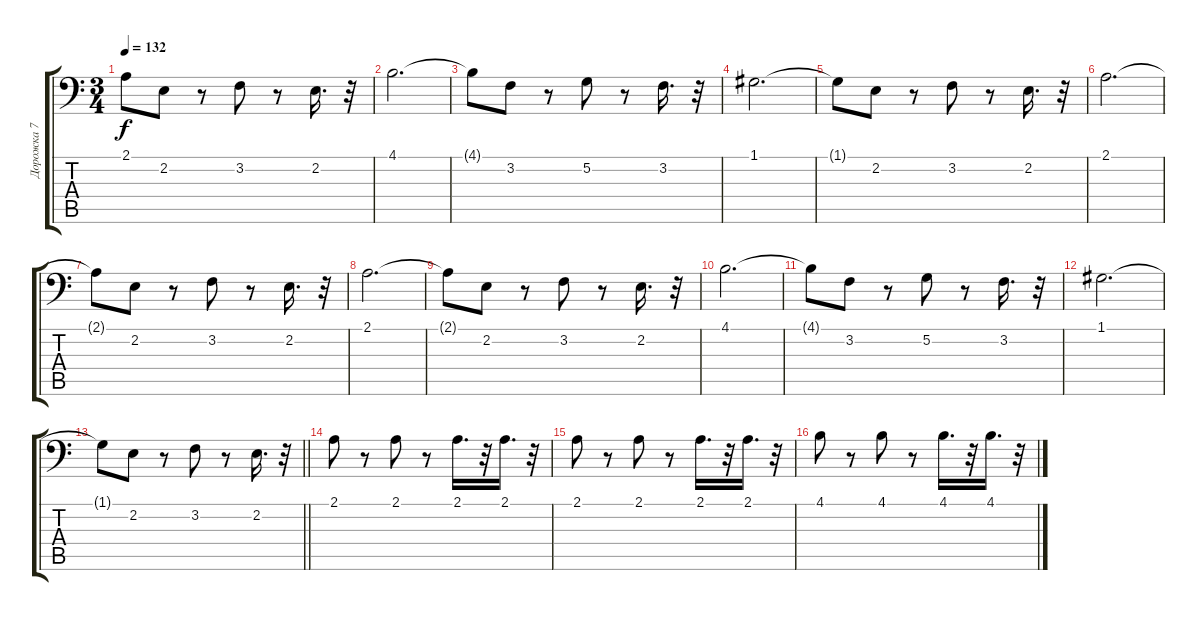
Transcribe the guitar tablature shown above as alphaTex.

\track ("Дорожка 7" "Дорожка 7") {instrument electricbassfinger}
\staff {score tabs}
\tuning (G2 D2 A1 E1 B0 G0) {hide}
\ts (3 4)
\tempo 132
\clef f4
\ks c
2.1{t}.8{dy f} 2.2.8 r.8 3.2.8 r.8 2.2.16{d} r.32 |
4.1.2{d} |
4.1{t}.8 3.2.8 r.8 5.2.8 r.8 3.2.16{d} r.32 |
1.1.2{d} |
1.1{t}.8 2.2.8 r.8 3.2.8 r.8 2.2.16{d} r.32 |
2.1.2{d} |
2.1{t}.8 2.2.8 r.8 3.2.8 r.8 2.2.16{d} r.32 |
2.1.2{d} |
2.1{t}.8 2.2.8 r.8 3.2.8 r.8 2.2.16{d} r.32 |
4.1.2{d} |
4.1{t}.8 3.2.8 r.8 5.2.8 r.8 3.2.16{d} r.32 |
1.1.2{d} |
\barLineRight lightlight
1.1{t}.8 2.2.8 r.8 3.2.8 r.8 2.2.16{d} r.32 |
\section ("" "")
2.1.8 r.8 2.1.8 r.8 2.1.16{d} r.32 2.1.16{d} r.32 |
2.1.8 r.8 2.1.8 r.8 2.1.16{d} r.32 2.1.16{d} r.32 |
4.1.8 r.8 4.1.8 r.8 4.1.16{d} r.32 4.1.16{d} r.32
